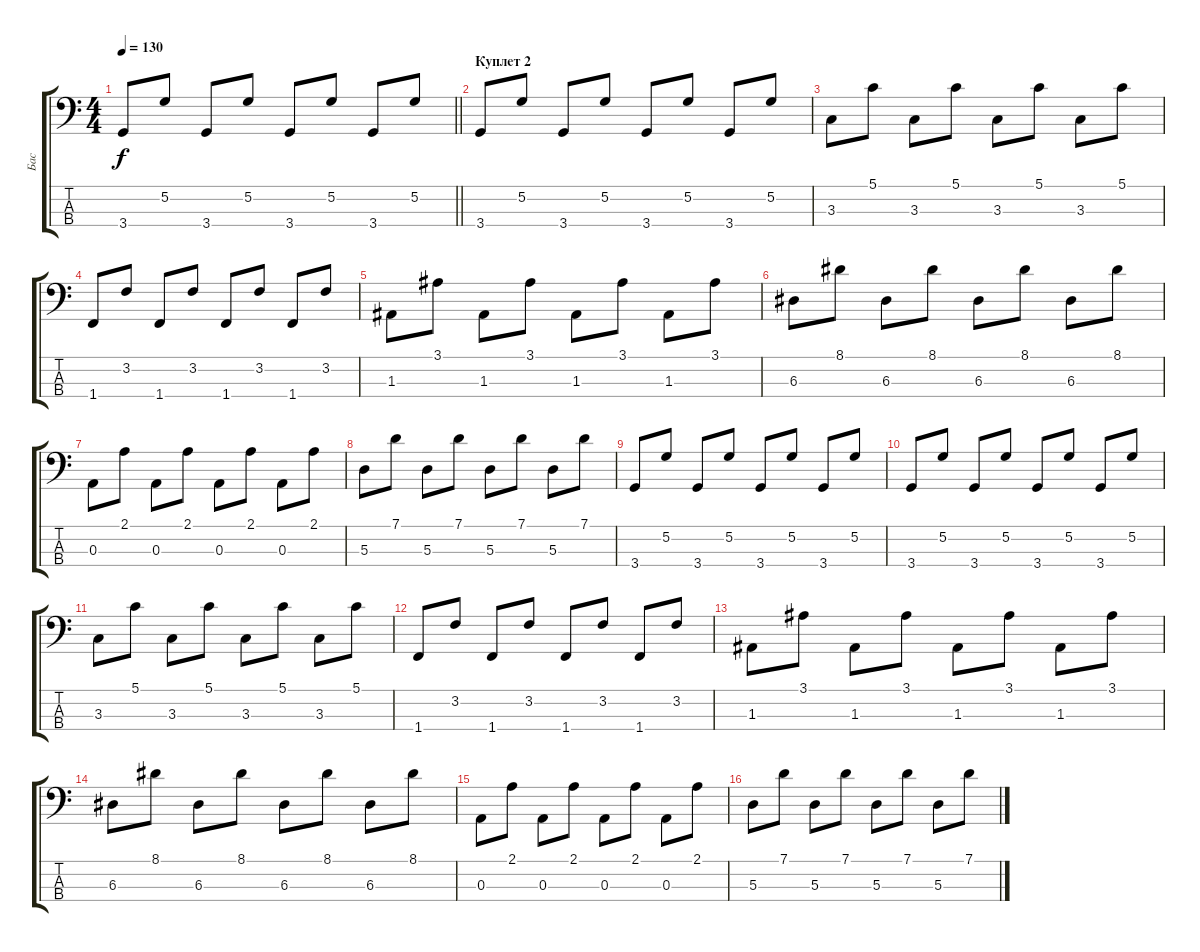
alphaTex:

\track ("Бас" "Бас") {instrument slapbass1}
\staff {score tabs}
\tuning (G2 D2 A1 E1) {hide}
\ts (4 4)
\tempo 130
\clef f4
\barLineRight lightlight
\ks c
3.4.8{dy f} 5.2.8 3.4.8 5.2.8 3.4.8 5.2.8 3.4.8 5.2.8 |
\section ("" "Куплет 2")
3.4.8 5.2.8 3.4.8 5.2.8 3.4.8 5.2.8 3.4.8 5.2.8 |
3.3.8 5.1.8 3.3.8 5.1.8 3.3.8 5.1.8 3.3.8 5.1.8 |
1.4.8 3.2.8 1.4.8 3.2.8 1.4.8 3.2.8 1.4.8 3.2.8 |
1.3.8 3.1.8 1.3.8 3.1.8 1.3.8 3.1.8 1.3.8 3.1.8 |
6.3.8 8.1.8 6.3.8 8.1.8 6.3.8 8.1.8 6.3.8 8.1.8 |
0.3.8 2.1.8 0.3.8 2.1.8 0.3.8 2.1.8 0.3.8 2.1.8 |
5.3.8 7.1.8 5.3.8 7.1.8 5.3.8 7.1.8 5.3.8 7.1.8 |
3.4.8 5.2.8 3.4.8 5.2.8 3.4.8 5.2.8 3.4.8 5.2.8 |
3.4.8 5.2.8 3.4.8 5.2.8 3.4.8 5.2.8 3.4.8 5.2.8 |
3.3.8 5.1.8 3.3.8 5.1.8 3.3.8 5.1.8 3.3.8 5.1.8 |
1.4.8 3.2.8 1.4.8 3.2.8 1.4.8 3.2.8 1.4.8 3.2.8 |
1.3.8 3.1.8 1.3.8 3.1.8 1.3.8 3.1.8 1.3.8 3.1.8 |
6.3.8 8.1.8 6.3.8 8.1.8 6.3.8 8.1.8 6.3.8 8.1.8 |
0.3.8 2.1.8 0.3.8 2.1.8 0.3.8 2.1.8 0.3.8 2.1.8 |
5.3.8 7.1.8 5.3.8 7.1.8 5.3.8 7.1.8 5.3.8 7.1.8
